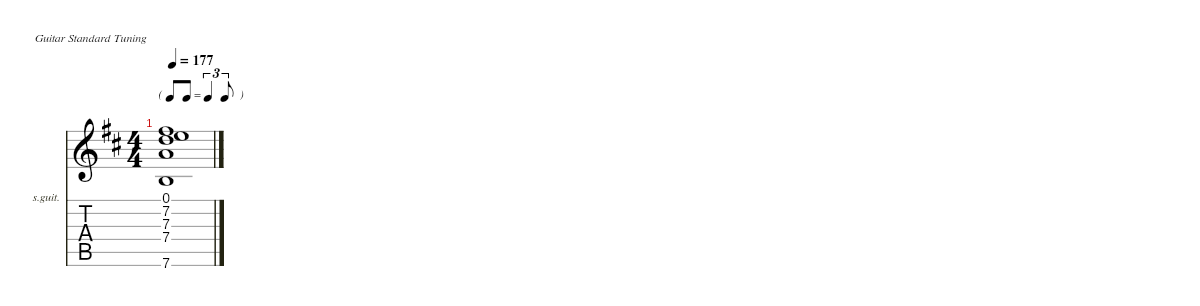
\hideDynamics
\bracketExtendMode nobrackets
\firstSystemTrackNameOrientation horizontal
\track ("guitar_1" "s.guit.") {instrument acousticguitarsteel}
\staff {score tabs}
\tuning (E4 B3 G3 D3 A2 E2)
\ts (4 4)
\tf triplet8th
\tempo 177
\clef g2
\ks bminor
(0.1{t acc forcenatural} 7.2{t acc #} 7.3{t acc forcenatural} 7.4{t acc forcenatural} 7.6{t acc forcenatural}).1{dy f beam Up}
